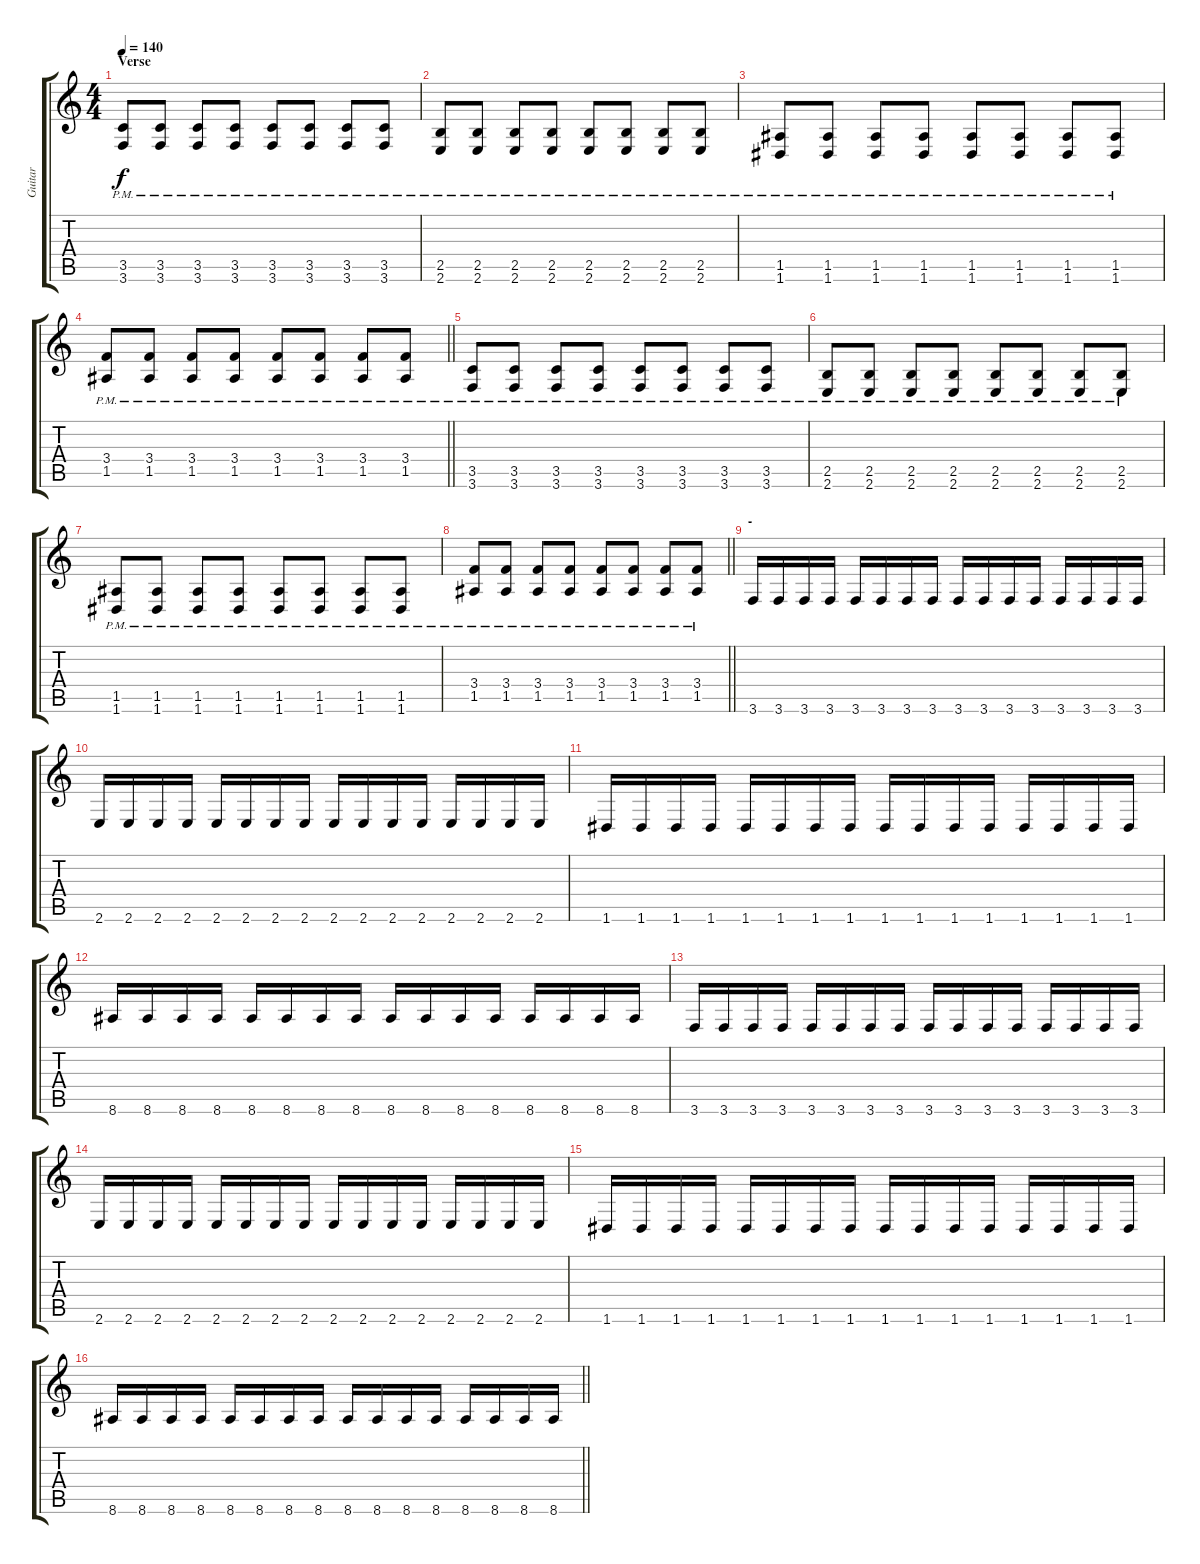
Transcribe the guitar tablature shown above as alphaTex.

\track ("Guitar" "Guitar") {instrument distortionguitar}
\staff {score tabs}
\tuning (E4 B3 G3 D3 A2 D2) {hide}
\ts (4 4)
\section ("" "Verse ")
\tempo 140
\clef g2
\ks c
(3.5{pm} 3.6{pm}).8{dy f} (3.5{pm} 3.6{pm}).8 (3.5{pm} 3.6{pm}).8 (3.5{pm} 3.6{pm}).8 (3.5{pm} 3.6{pm}).8 (3.5{pm} 3.6{pm}).8 (3.5{pm} 3.6{pm}).8 (3.5{pm} 3.6{pm}).8 |
(2.5{pm} 2.6{pm}).8 (2.5{pm} 2.6{pm}).8 (2.5{pm} 2.6{pm}).8 (2.5{pm} 2.6{pm}).8 (2.5{pm} 2.6{pm}).8 (2.5{pm} 2.6{pm}).8 (2.5{pm} 2.6{pm}).8 (2.5{pm} 2.6{pm}).8 |
(1.5{pm} 1.6{pm}).8 (1.5{pm} 1.6{pm}).8 (1.5{pm} 1.6{pm}).8 (1.5{pm} 1.6{pm}).8 (1.5{pm} 1.6{pm}).8 (1.5{pm} 1.6{pm}).8 (1.5{pm} 1.6{pm}).8 (1.5{pm} 1.6{pm}).8 |
\barLineRight lightlight
(3.4{pm} 1.5{pm}).8 (3.4{pm} 1.5{pm}).8 (3.4{pm} 1.5{pm}).8 (3.4{pm} 1.5{pm}).8 (3.4{pm} 1.5{pm}).8 (3.4{pm} 1.5{pm}).8 (3.4{pm} 1.5{pm}).8 (3.4{pm} 1.5{pm}).8 |
(3.5{pm} 3.6{pm}).8 (3.5{pm} 3.6{pm}).8 (3.5{pm} 3.6{pm}).8 (3.5{pm} 3.6{pm}).8 (3.5{pm} 3.6{pm}).8 (3.5{pm} 3.6{pm}).8 (3.5{pm} 3.6{pm}).8 (3.5{pm} 3.6{pm}).8 |
(2.5{pm} 2.6{pm}).8 (2.5{pm} 2.6{pm}).8 (2.5{pm} 2.6{pm}).8 (2.5{pm} 2.6{pm}).8 (2.5{pm} 2.6{pm}).8 (2.5{pm} 2.6{pm}).8 (2.5{pm} 2.6{pm}).8 (2.5{pm} 2.6{pm}).8 |
(1.5{pm} 1.6{pm}).8 (1.5{pm} 1.6{pm}).8 (1.5{pm} 1.6{pm}).8 (1.5{pm} 1.6{pm}).8 (1.5{pm} 1.6{pm}).8 (1.5{pm} 1.6{pm}).8 (1.5{pm} 1.6{pm}).8 (1.5{pm} 1.6{pm}).8 |
\barLineRight lightlight
(3.4{pm} 1.5{pm}).8 (3.4{pm} 1.5{pm}).8 (3.4{pm} 1.5{pm}).8 (3.4{pm} 1.5{pm}).8 (3.4{pm} 1.5{pm}).8 (3.4{pm} 1.5{pm}).8 (3.4{pm} 1.5{pm}).8 (3.4{pm} 1.5{pm}).8 |
\section ("" "-")
3.6.16 3.6.16 3.6.16 3.6.16 3.6.16 3.6.16 3.6.16 3.6.16 3.6.16 3.6.16 3.6.16 3.6.16 3.6.16 3.6.16 3.6.16 3.6.16 |
2.6.16 2.6.16 2.6.16 2.6.16 2.6.16 2.6.16 2.6.16 2.6.16 2.6.16 2.6.16 2.6.16 2.6.16 2.6.16 2.6.16 2.6.16 2.6.16 |
1.6.16 1.6.16 1.6.16 1.6.16 1.6.16 1.6.16 1.6.16 1.6.16 1.6.16 1.6.16 1.6.16 1.6.16 1.6.16 1.6.16 1.6.16 1.6.16 |
8.6.16 8.6.16 8.6.16 8.6.16 8.6.16 8.6.16 8.6.16 8.6.16 8.6.16 8.6.16 8.6.16 8.6.16 8.6.16 8.6.16 8.6.16 8.6.16 |
3.6.16 3.6.16 3.6.16 3.6.16 3.6.16 3.6.16 3.6.16 3.6.16 3.6.16 3.6.16 3.6.16 3.6.16 3.6.16 3.6.16 3.6.16 3.6.16 |
2.6.16 2.6.16 2.6.16 2.6.16 2.6.16 2.6.16 2.6.16 2.6.16 2.6.16 2.6.16 2.6.16 2.6.16 2.6.16 2.6.16 2.6.16 2.6.16 |
1.6.16 1.6.16 1.6.16 1.6.16 1.6.16 1.6.16 1.6.16 1.6.16 1.6.16 1.6.16 1.6.16 1.6.16 1.6.16 1.6.16 1.6.16 1.6.16 |
\barLineRight lightlight
8.6.16 8.6.16 8.6.16 8.6.16 8.6.16 8.6.16 8.6.16 8.6.16 8.6.16 8.6.16 8.6.16 8.6.16 8.6.16 8.6.16 8.6.16 8.6.16
